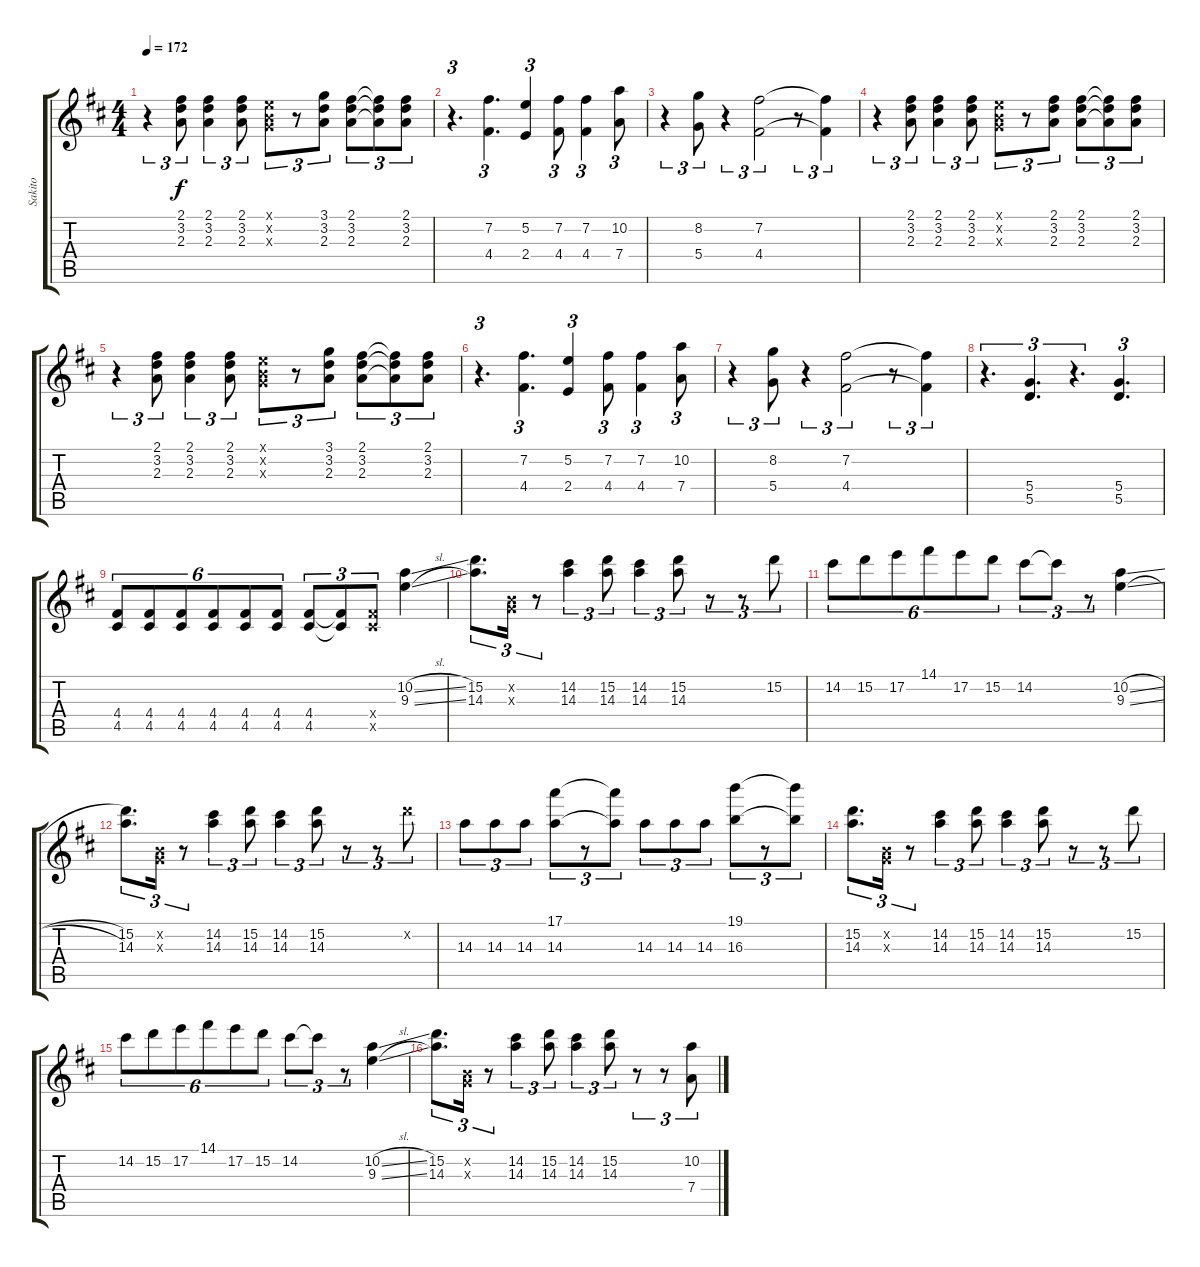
\track ("Sakito" "Sakito") {instrument distortionguitar}
\staff {score tabs}
\tuning (E4 B3 G3 D3 A2 E2) {hide}
\ts (4 4)
\tempo 172
\clef g2
\ks bminor
r.4{tu (3 2) dy f} (2.1 3.2 2.3).8{tu (3 2)} (2.1 3.2 2.3).4{tu (3 2)} (2.1 3.2 2.3).8{tu (3 2)} (0.1{x} 0.2{x} 0.3{x}).8{tu (3 2)} r.8{tu (3 2)} (3.1 3.2 2.3).8{tu (3 2)} (2.1 3.2 2.3).8{tu (3 2)} (2.1{t} 3.2{t} 2.3{t}).8{tu (3 2)} (2.1 3.2 2.3).8{tu (3 2)} |
r.4{d tu (3 2)} (7.2 4.4).4{d tu (3 2)} (5.2 2.4).4{tu (3 2)} (7.2 4.4).8{tu (3 2)} (7.2 4.4).4{tu (3 2)} (10.2 7.4).8{tu (3 2)} |
r.4{tu (3 2)} (8.2 5.4).8{tu (3 2)} r.4{tu (3 2)} (7.2 4.4).2{tu (3 2)} r.8{tu (3 2)} (7.2{t} 4.4{t}).4{tu (3 2)} |
r.4{tu (3 2)} (2.1 3.2 2.3).8{tu (3 2)} (2.1 3.2 2.3).4{tu (3 2)} (2.1 3.2 2.3).8{tu (3 2)} (0.1{x} 0.2{x} 0.3{x}).8{tu (3 2)} r.8{tu (3 2)} (2.1 3.2 2.3).8{tu (3 2)} (2.1 3.2 2.3).8{tu (3 2)} (2.1{t} 3.2{t} 2.3{t}).8{tu (3 2)} (2.1 3.2 2.3).8{tu (3 2)} |
r.4{tu (3 2)} (2.1 3.2 2.3).8{tu (3 2)} (2.1 3.2 2.3).4{tu (3 2)} (2.1 3.2 2.3).8{tu (3 2)} (0.1{x} 0.2{x} 0.3{x}).8{tu (3 2)} r.8{tu (3 2)} (3.1 3.2 2.3).8{tu (3 2)} (2.1 3.2 2.3).8{tu (3 2)} (2.1{t} 3.2{t} 2.3{t}).8{tu (3 2)} (2.1 3.2 2.3).8{tu (3 2)} |
r.4{d tu (3 2)} (7.2 4.4).4{d tu (3 2)} (5.2 2.4).4{tu (3 2)} (7.2 4.4).8{tu (3 2)} (7.2 4.4).4{tu (3 2)} (10.2 7.4).8{tu (3 2)} |
r.4{tu (3 2)} (8.2 5.4).8{tu (3 2)} r.4{tu (3 2)} (7.2 4.4).2{tu (3 2)} r.8{tu (3 2)} (7.2{t} 4.4{t}).4{tu (3 2)} |
r.4{d tu (3 2)} (5.4 5.5).4{d tu (3 2)} r.4{d tu (3 2)} (5.4 5.5).4{d tu (3 2)} |
(4.4 4.5).8{tu (6 4)} (4.4 4.5).8{tu (6 4)} (4.4 4.5).8{tu (6 4)} (4.4 4.5).8{tu (6 4)} (4.4 4.5).8{tu (6 4)} (4.4 4.5).8{tu (6 4)} (4.4 4.5).8{tu (3 2)} (4.4{t} 4.5{t}).8{tu (3 2)} (4.4{x} 4.5{x}).8{tu (3 2)} (10.2{sl} 9.3{sl}).4 |
(15.2 14.3).8{d tu (3 2)} (0.2{x} 0.3{x}).16{tu (3 2)} r.8{tu (3 2)} (14.2 14.3).4{tu (3 2)} (15.2 14.3).8{tu (3 2)} (14.2 14.3).4{tu (3 2)} (15.2 14.3).8{tu (3 2)} r.8{tu (3 2)} r.8{tu (3 2)} 15.2.8{tu (3 2)} |
14.2.8{tu (6 4)} 15.2.8{tu (6 4)} 17.2.8{tu (6 4)} 14.1.8{tu (6 4)} 17.2.8{tu (6 4)} 15.2.8{tu (6 4)} 14.2.8{tu (3 2)} 14.2{t}.8{tu (3 2)} r.8{tu (3 2)} (10.2{sl} 9.3{sl}).4 |
(15.2 14.3).8{d tu (3 2)} (0.2{x} 0.3{x}).16{tu (3 2)} r.8{tu (3 2)} (14.2 14.3).4{tu (3 2)} (15.2 14.3).8{tu (3 2)} (14.2 14.3).4{tu (3 2)} (15.2 14.3).8{tu (3 2)} r.8{tu (3 2)} r.8{tu (3 2)} 15.2{x}.8{tu (3 2)} |
14.3.8{tu (3 2)} 14.3.8{tu (3 2)} 14.3.8{tu (3 2)} (17.1 14.3).8{tu (3 2)} r.8{tu (3 2)} (17.1{t} 14.3{t}).8{tu (3 2)} 14.3.8{tu (3 2)} 14.3.8{tu (3 2)} 14.3.8{tu (3 2)} (19.1 16.3).8{tu (3 2)} r.8{tu (3 2)} (19.1{t} 16.3{t}).8{tu (3 2)} |
(15.2 14.3).8{d tu (3 2)} (0.2{x} 0.3{x}).16{tu (3 2)} r.8{tu (3 2)} (14.2 14.3).4{tu (3 2)} (15.2 14.3).8{tu (3 2)} (14.2 14.3).4{tu (3 2)} (15.2 14.3).8{tu (3 2)} r.8{tu (3 2)} r.8{tu (3 2)} 15.2.8{tu (3 2)} |
14.2.8{tu (6 4)} 15.2.8{tu (6 4)} 17.2.8{tu (6 4)} 14.1.8{tu (6 4)} 17.2.8{tu (6 4)} 15.2.8{tu (6 4)} 14.2.8{tu (3 2)} 14.2{t}.8{tu (3 2)} r.8{tu (3 2)} (10.2{sl} 9.3{sl}).4 |
(15.2 14.3).8{d tu (3 2)} (0.2{x} 0.3{x}).16{tu (3 2)} r.8{tu (3 2)} (14.2 14.3).4{tu (3 2)} (15.2 14.3).8{tu (3 2)} (14.2 14.3).4{tu (3 2)} (15.2 14.3).8{tu (3 2)} r.8{tu (3 2)} r.8{tu (3 2)} (10.2 7.4).8{tu (3 2)}
